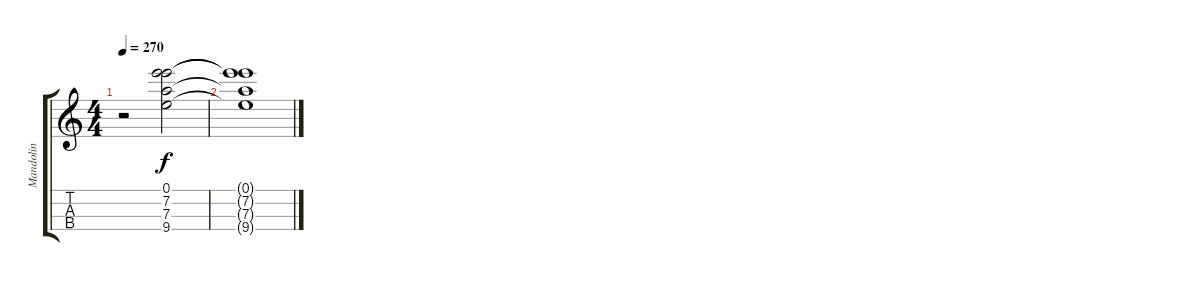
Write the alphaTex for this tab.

\track ("Mandolin" "Mandolin") {instrument acousticguitarnylon}
\staff {score tabs}
\tuning (E5 A4 D4 G3) {hide}
\ts (4 4)
\tempo 270
\clef g2
\ks c
r.2{dy f} (0.1 7.2 7.3 9.4).2 |
(0.1{t} 7.2{t} 7.3{t} 9.4{t}).1
